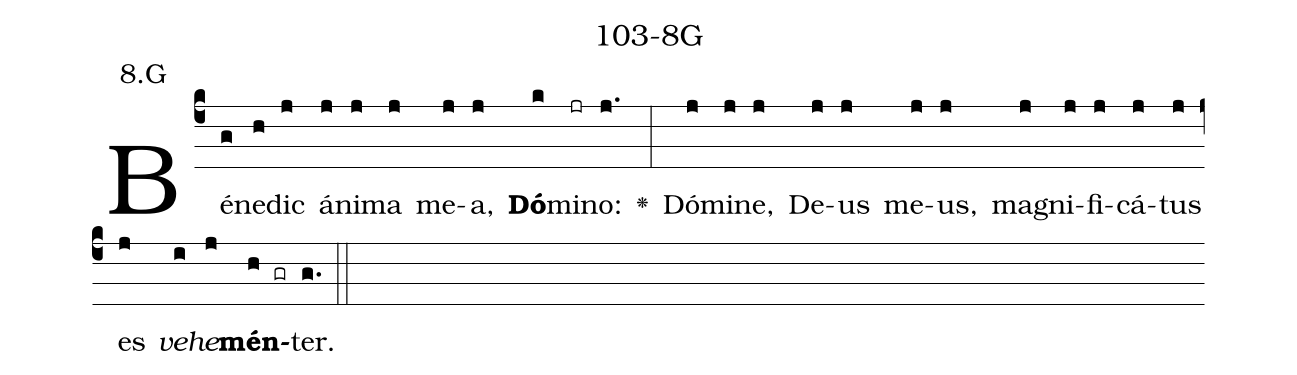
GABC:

name: 103-8G;
annotation: 8.G;
%%
(c4)Bé(g)ne(h)dic(j) á(j)ni(j)ma(j) me(j)a,(j) <b>Dó</b>(k)mi(jr)no:(j.) <v>\greheightstar</v>(:) Dó(j)mi(j)ne,(j) De(j)us(j) me(j)us,(j) ma(j)gni(j)fi(j)cá(j)tus(j) es(j) <i>ve</i>(i)<i>he</i>(j)<b>mén</b>(h gr)ter.(g.) (::)


%E(j) u(j) o(i) u(j) a(h) e.(g.) (::)
